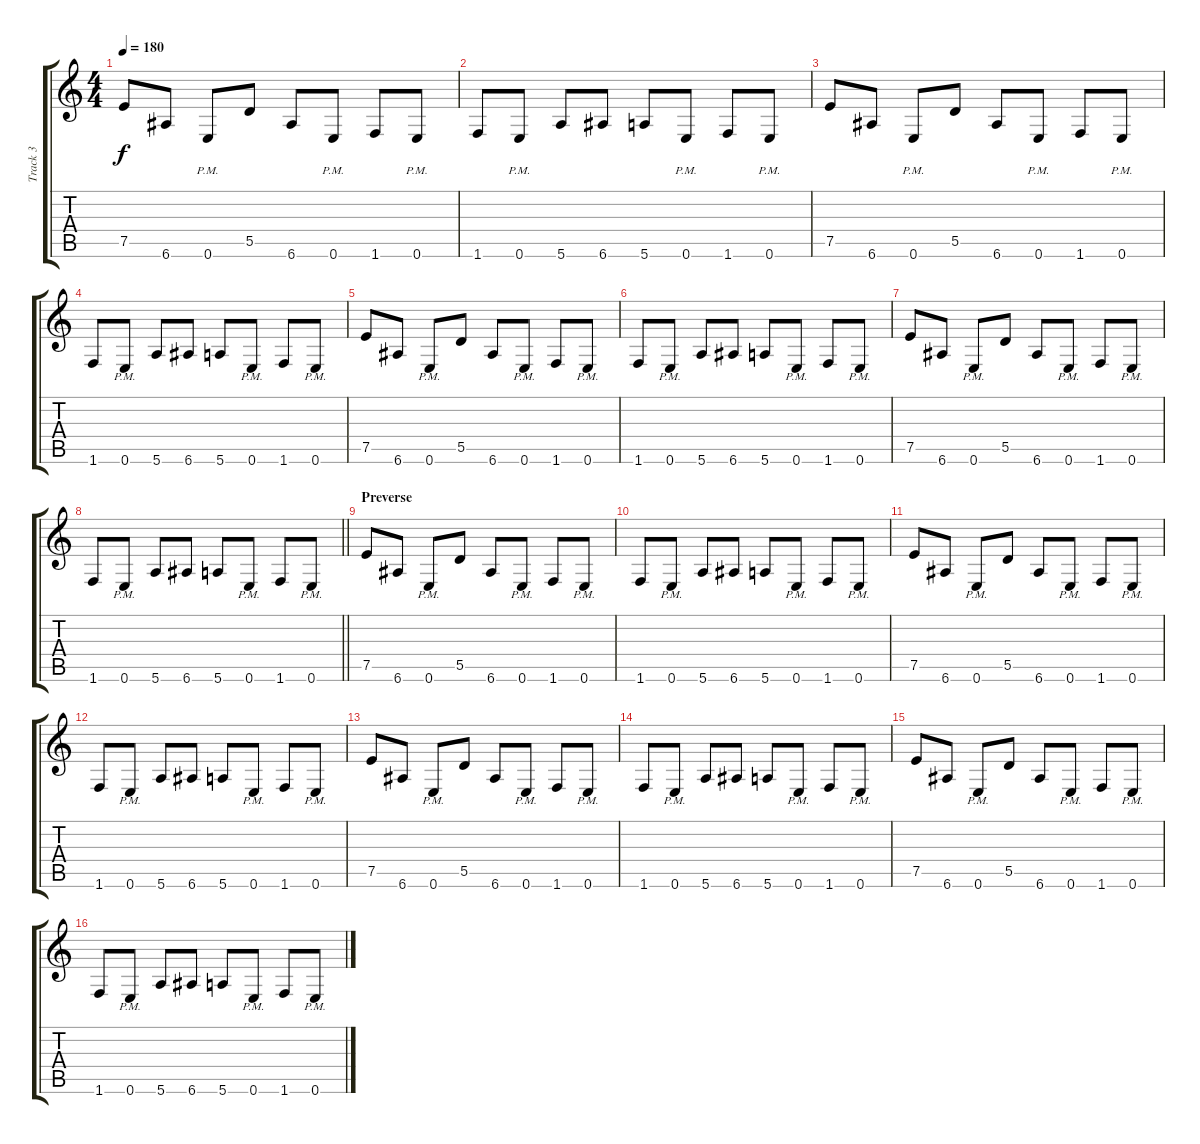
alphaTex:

\track ("Track 3" "Track 3") {instrument distortionguitar}
\staff {score tabs}
\tuning (E4 B3 G3 D3 A2 E2) {hide}
\ts (4 4)
\tempo 180
\clef g2
\ks c
7.5.8{dy f} 6.6.8 0.6{pm}.8 5.5.8 6.6.8 0.6{pm}.8 1.6.8 0.6{pm}.8 |
1.6.8 0.6{pm}.8 5.6.8 6.6.8 5.6.8 0.6{pm}.8 1.6.8 0.6{pm}.8 |
7.5.8 6.6.8 0.6{pm}.8 5.5.8 6.6.8 0.6{pm}.8 1.6.8 0.6{pm}.8 |
1.6.8 0.6{pm}.8 5.6.8 6.6.8 5.6.8 0.6{pm}.8 1.6.8 0.6{pm}.8 |
7.5.8 6.6.8 0.6{pm}.8 5.5.8 6.6.8 0.6{pm}.8 1.6.8 0.6{pm}.8 |
1.6.8 0.6{pm}.8 5.6.8 6.6.8 5.6.8 0.6{pm}.8 1.6.8 0.6{pm}.8 |
7.5.8 6.6.8 0.6{pm}.8 5.5.8 6.6.8 0.6{pm}.8 1.6.8 0.6{pm}.8 |
\barLineRight lightlight
1.6.8 0.6{pm}.8 5.6.8 6.6.8 5.6.8 0.6{pm}.8 1.6.8 0.6{pm}.8 |
\section ("" "Preverse")
7.5.8 6.6.8 0.6{pm}.8 5.5.8 6.6.8 0.6{pm}.8 1.6.8 0.6{pm}.8 |
1.6.8 0.6{pm}.8 5.6.8 6.6.8 5.6.8 0.6{pm}.8 1.6.8 0.6{pm}.8 |
7.5.8 6.6.8 0.6{pm}.8 5.5.8 6.6.8 0.6{pm}.8 1.6.8 0.6{pm}.8 |
1.6.8 0.6{pm}.8 5.6.8 6.6.8 5.6.8 0.6{pm}.8 1.6.8 0.6{pm}.8 |
7.5.8 6.6.8 0.6{pm}.8 5.5.8 6.6.8 0.6{pm}.8 1.6.8 0.6{pm}.8 |
1.6.8 0.6{pm}.8 5.6.8 6.6.8 5.6.8 0.6{pm}.8 1.6.8 0.6{pm}.8 |
7.5.8 6.6.8 0.6{pm}.8 5.5.8 6.6.8 0.6{pm}.8 1.6.8 0.6{pm}.8 |
1.6.8 0.6{pm}.8 5.6.8 6.6.8 5.6.8 0.6{pm}.8 1.6.8 0.6{pm}.8
